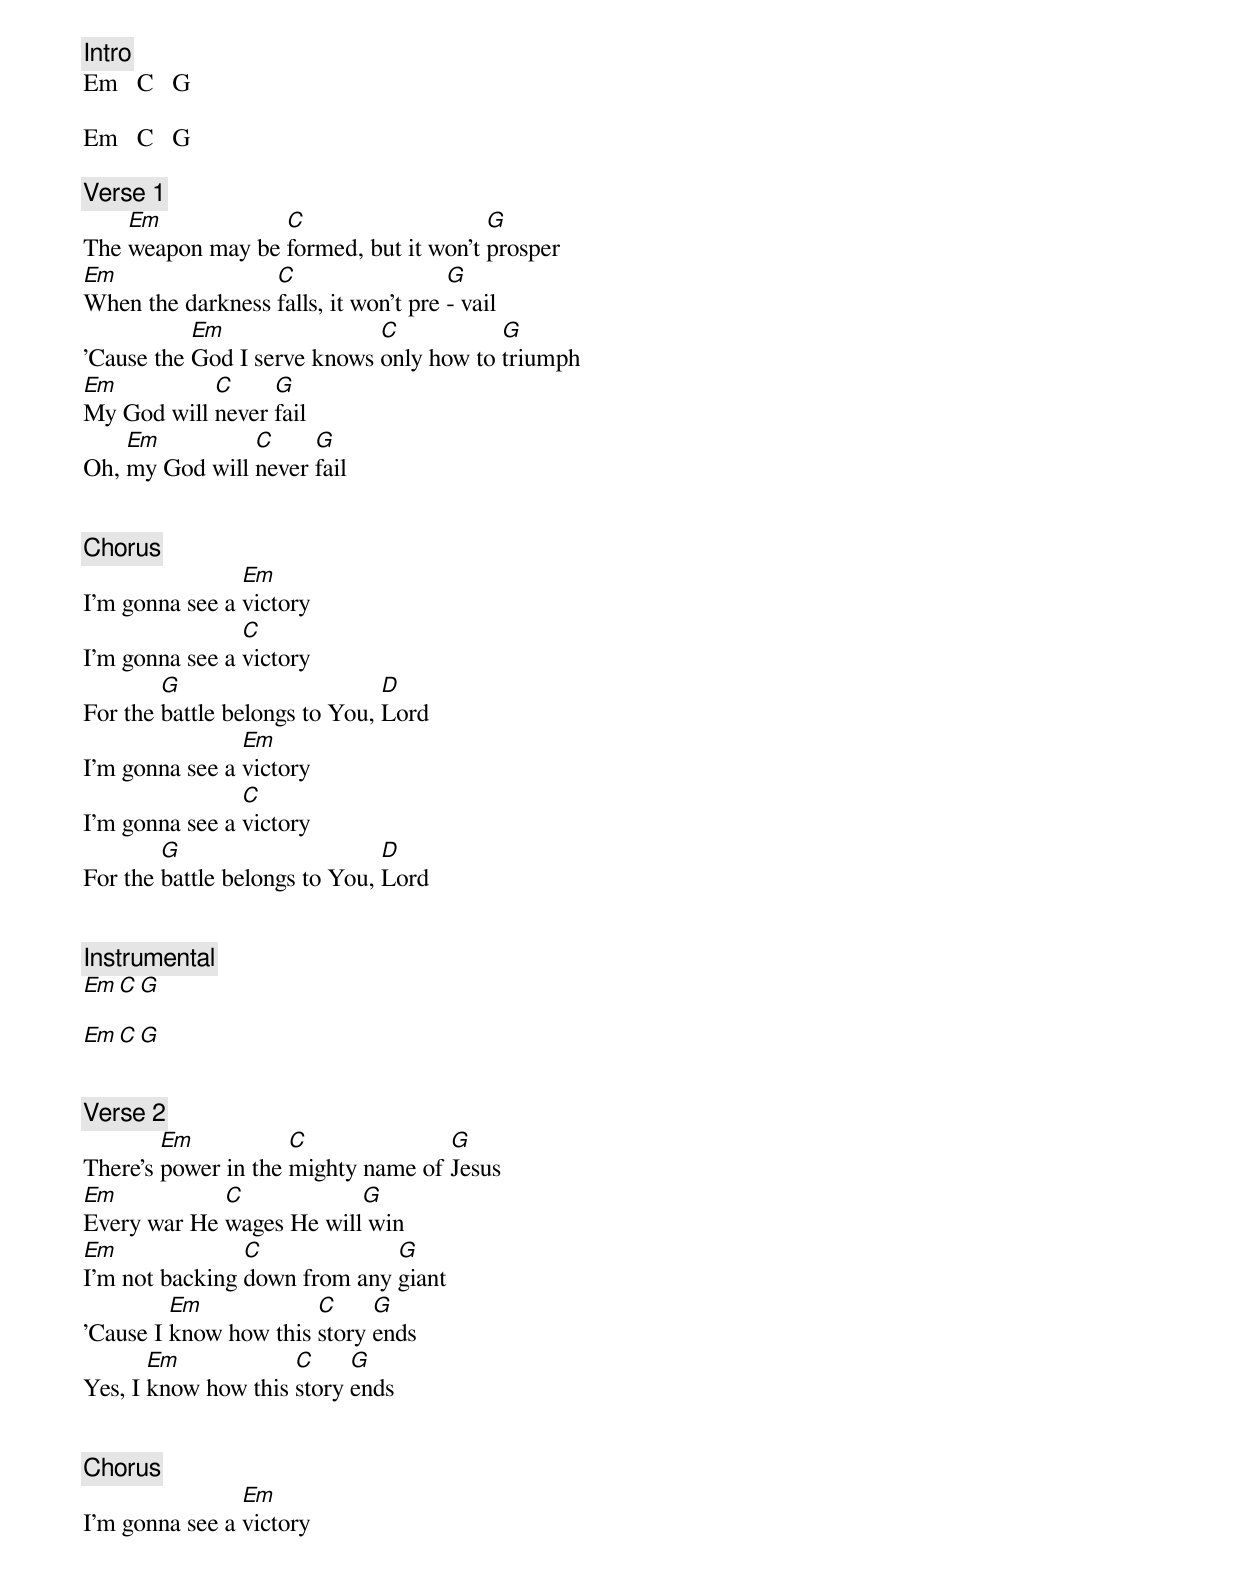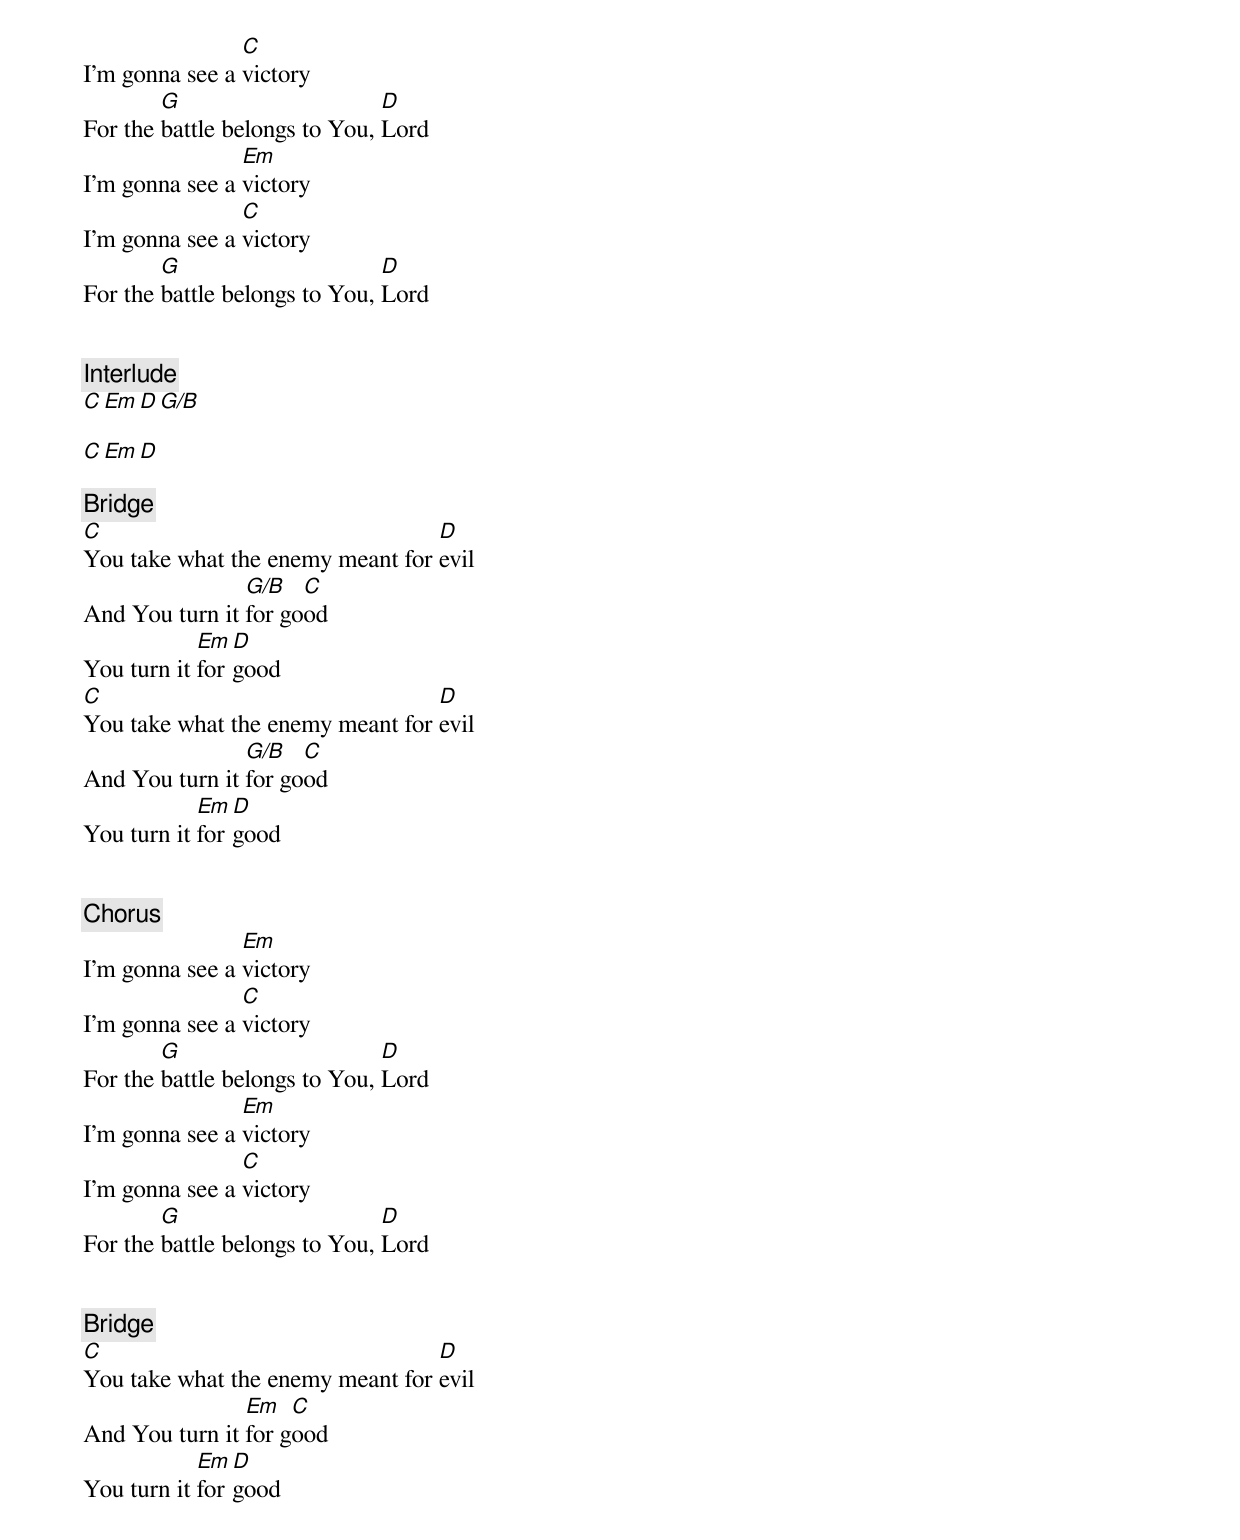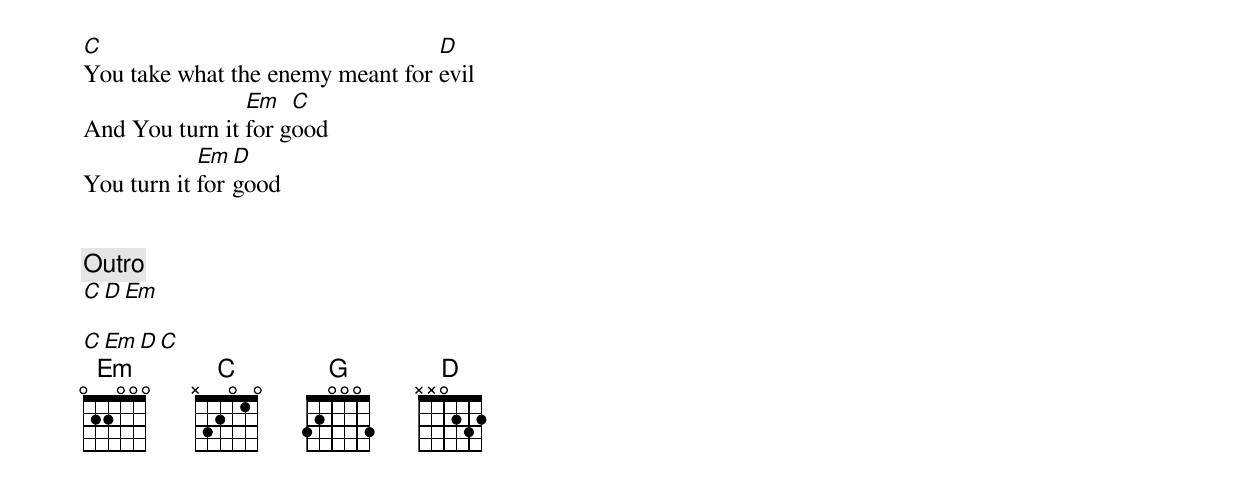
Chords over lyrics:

[Intro]
Em   C   G

Em   C   G

[Verse 1]
    Em            C                    G
The weapon may be formed, but it won't prosper
Em                C                   G
When the darkness falls, it won't pre - vail
           Em                C           G
'Cause the God I serve knows only how to triumph
Em          C     G
My God will never fail
    Em          C     G
Oh, my God will never fail


[Chorus]
                Em
I'm gonna see a victory
                C
I'm gonna see a victory
        G                      D
For the battle belongs to You, Lord
                Em
I'm gonna see a victory
                C
I'm gonna see a victory
        G                      D
For the battle belongs to You, Lord


[Instrumental]
Em   C   G

Em   C   G


[Verse 2]
        Em           C              G
There's power in the mighty name of Jesus
Em           C            G
Every war He wages He will win
Em              C             G
I'm not backing down from any giant
         Em            C     G
'Cause I know how this story ends
       Em            C     G
Yes, I know how this story ends


[Chorus]
                Em
I'm gonna see a victory
                C
I'm gonna see a victory
        G                      D
For the battle belongs to You, Lord
                Em
I'm gonna see a victory
                C
I'm gonna see a victory
        G                      D
For the battle belongs to You, Lord


[Interlude]
C    Em  D    G/B

C    Em  D

[Bridge]
C                                 D
You take what the enemy meant for evil
                G/B   C
And You turn it for good
            Em  D
You turn it for good
C                                 D
You take what the enemy meant for evil
                G/B   C
And You turn it for good
            Em  D
You turn it for good


[Chorus]
                Em
I'm gonna see a victory
                C
I'm gonna see a victory
        G                      D
For the battle belongs to You, Lord
                Em
I'm gonna see a victory
                C
I'm gonna see a victory
        G                      D
For the battle belongs to You, Lord


[Bridge]
C                                 D
You take what the enemy meant for evil
                Em   C
And You turn it for good
            Em  D
You turn it for good
C                                 D
You take what the enemy meant for evil
                Em   C
And You turn it for good
            Em  D
You turn it for good


[Outro]
C    D    Em

C    Em  D    C
